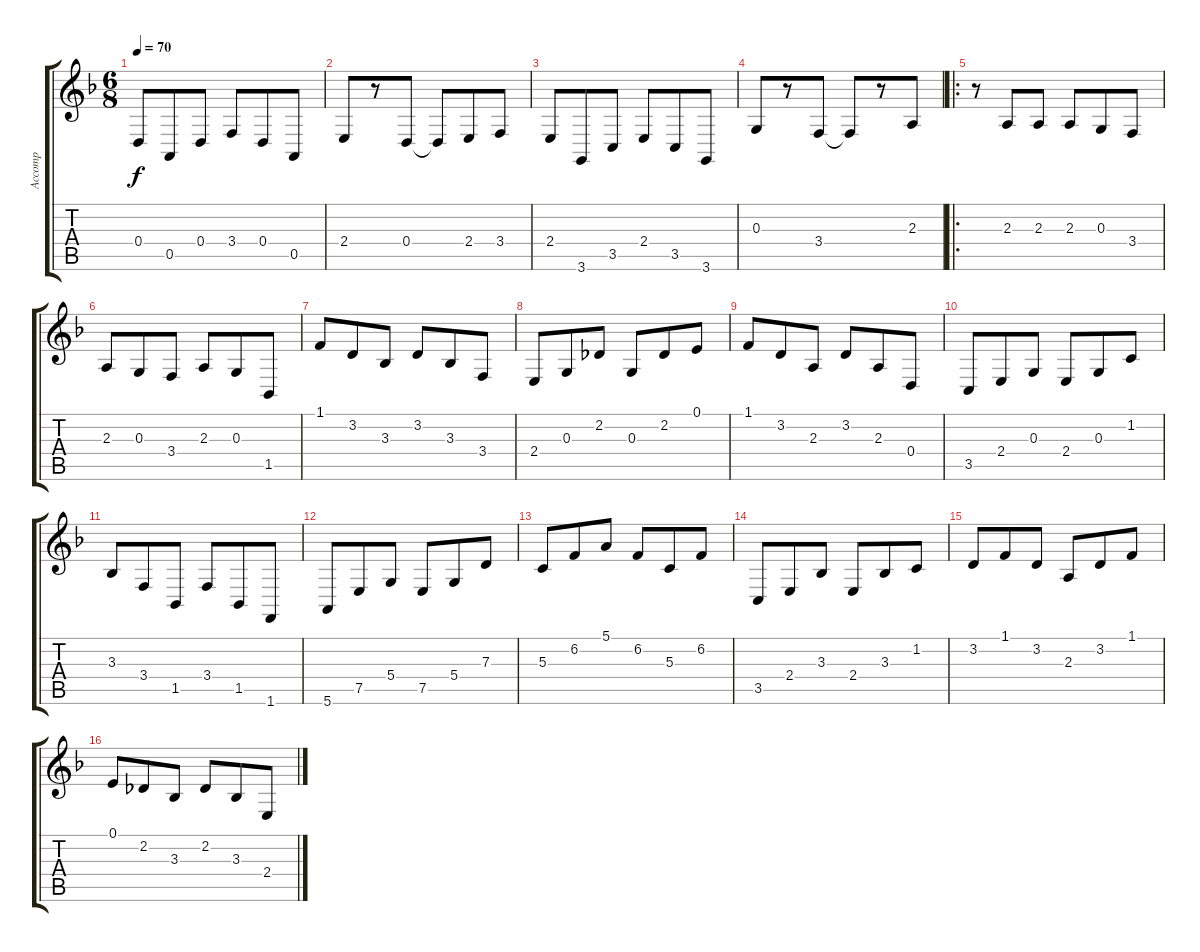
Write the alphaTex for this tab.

\track ("Accomp" "Accomp") {instrument orchestralharp}
\staff {score tabs}
\tuning (E4 B3 G3 D3 A2 E2) {hide}
\ts (6 8)
\tempo 70
\clef g2
\ks f
0.4.8{dy f} 0.5.8 0.4.8 3.4.8 0.4.8 0.5.8 |
2.4.8 r.8 0.4.8 0.4{t}.8 2.4.8 3.4.8 |
2.4.8 3.6.8 3.5.8 2.4.8 3.5.8 3.6.8 |
0.3.8 r.8 3.4.8 3.4{t}.8 r.8 2.3.8 |
\ro
r.8 2.3.8 2.3.8 2.3.8 0.3.8 3.4.8 |
2.3.8 0.3.8 3.4.8 2.3.8 0.3.8 1.5.8 |
1.1.8 3.2.8 3.3.8 3.2.8 3.3.8 3.4.8 |
2.4.8 0.3.8 2.2.8 0.3.8 2.2.8 0.1.8 |
1.1.8 3.2.8 2.3.8 3.2.8 2.3.8 0.4.8 |
3.5.8 2.4.8 0.3.8 2.4.8 0.3.8 1.2.8 |
3.3.8 3.4.8 1.5.8 3.4.8 1.5.8 1.6.8 |
5.6.8 7.5.8 5.4.8 7.5.8 5.4.8 7.3.8 |
5.3.8 6.2.8 5.1.8 6.2.8 5.3.8 6.2.8 |
3.5.8 2.4.8 3.3.8 2.4.8 3.3.8 1.2.8 |
3.2.8 1.1.8 3.2.8 2.3.8 3.2.8 1.1.8 |
0.1.8 2.2.8 3.3.8 2.2.8 3.3.8 2.4.8
